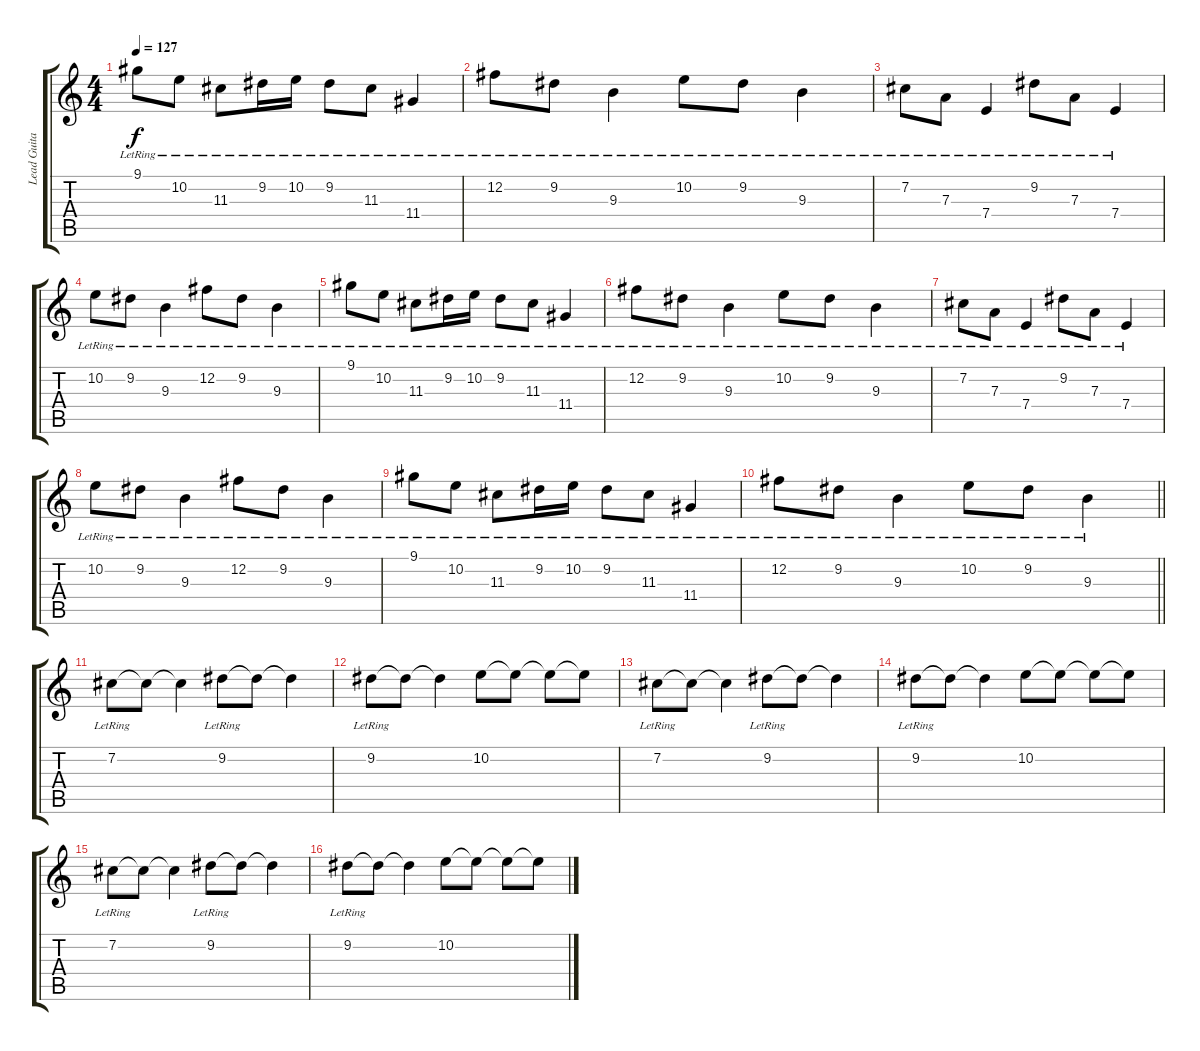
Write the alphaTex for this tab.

\track ("Lead Guitar" "Lead Guita") {instrument distortionguitar}
\staff {score tabs}
\tuning (B3 Gb3 D3 A2 E2 B1) {hide}
\ts (4 4)
\tempo 127
\clef g2
\ks c
9.1{lr}.8{dy f} 10.2{lr}.8 11.3{lr}.8 9.2{lr}.16 10.2{lr}.16 9.2{lr}.8 11.3{lr}.8 11.4{lr}.4 |
12.2{lr}.8 9.2{lr}.8 9.3{lr}.4 10.2{lr}.8 9.2{lr}.8 9.3{lr}.4 |
7.2{lr}.8 7.3{lr}.8 7.4{lr}.4 9.2{lr}.8 7.3{lr}.8 7.4{lr}.4 |
10.2{lr}.8 9.2{lr}.8 9.3{lr}.4 12.2{lr}.8 9.2{lr}.8 9.3{lr}.4 |
9.1{lr}.8 10.2{lr}.8 11.3{lr}.8 9.2{lr}.16 10.2{lr}.16 9.2{lr}.8 11.3{lr}.8 11.4{lr}.4 |
12.2{lr}.8 9.2{lr}.8 9.3{lr}.4 10.2{lr}.8 9.2{lr}.8 9.3{lr}.4 |
7.2{lr}.8 7.3{lr}.8 7.4{lr}.4 9.2{lr}.8 7.3{lr}.8 7.4{lr}.4 |
10.2{lr}.8 9.2{lr}.8 9.3{lr}.4 12.2{lr}.8 9.2{lr}.8 9.3{lr}.4 |
9.1{lr}.8 10.2{lr}.8 11.3{lr}.8 9.2{lr}.16 10.2{lr}.16 9.2{lr}.8 11.3{lr}.8 11.4{lr}.4 |
\barLineRight lightlight
12.2{lr}.8 9.2{lr}.8 9.3{lr}.4 10.2{lr}.8 9.2{lr}.8 9.3{lr}.4 |
\section ("" "")
7.2{lr}.8 7.2{t}.8 7.2{t}.4 9.2{lr}.8 9.2{t}.8 9.2{t}.4 |
9.2{lr}.8 9.2{t}.8 9.2{t}.4 10.2.8 10.2{t}.8 10.2{t}.8 10.2{t}.8 |
7.2{lr}.8 7.2{t}.8 7.2{t}.4 9.2{lr}.8 9.2{t}.8 9.2{t}.4 |
9.2{lr}.8 9.2{t}.8 9.2{t}.4 10.2.8 10.2{t}.8 10.2{t}.8 10.2{t}.8 |
7.2{lr}.8 7.2{t}.8 7.2{t}.4 9.2{lr}.8 9.2{t}.8 9.2{t}.4 |
9.2{lr}.8 9.2{t}.8 9.2{t}.4 10.2.8 10.2{t}.8 10.2{t}.8 10.2{t}.8
